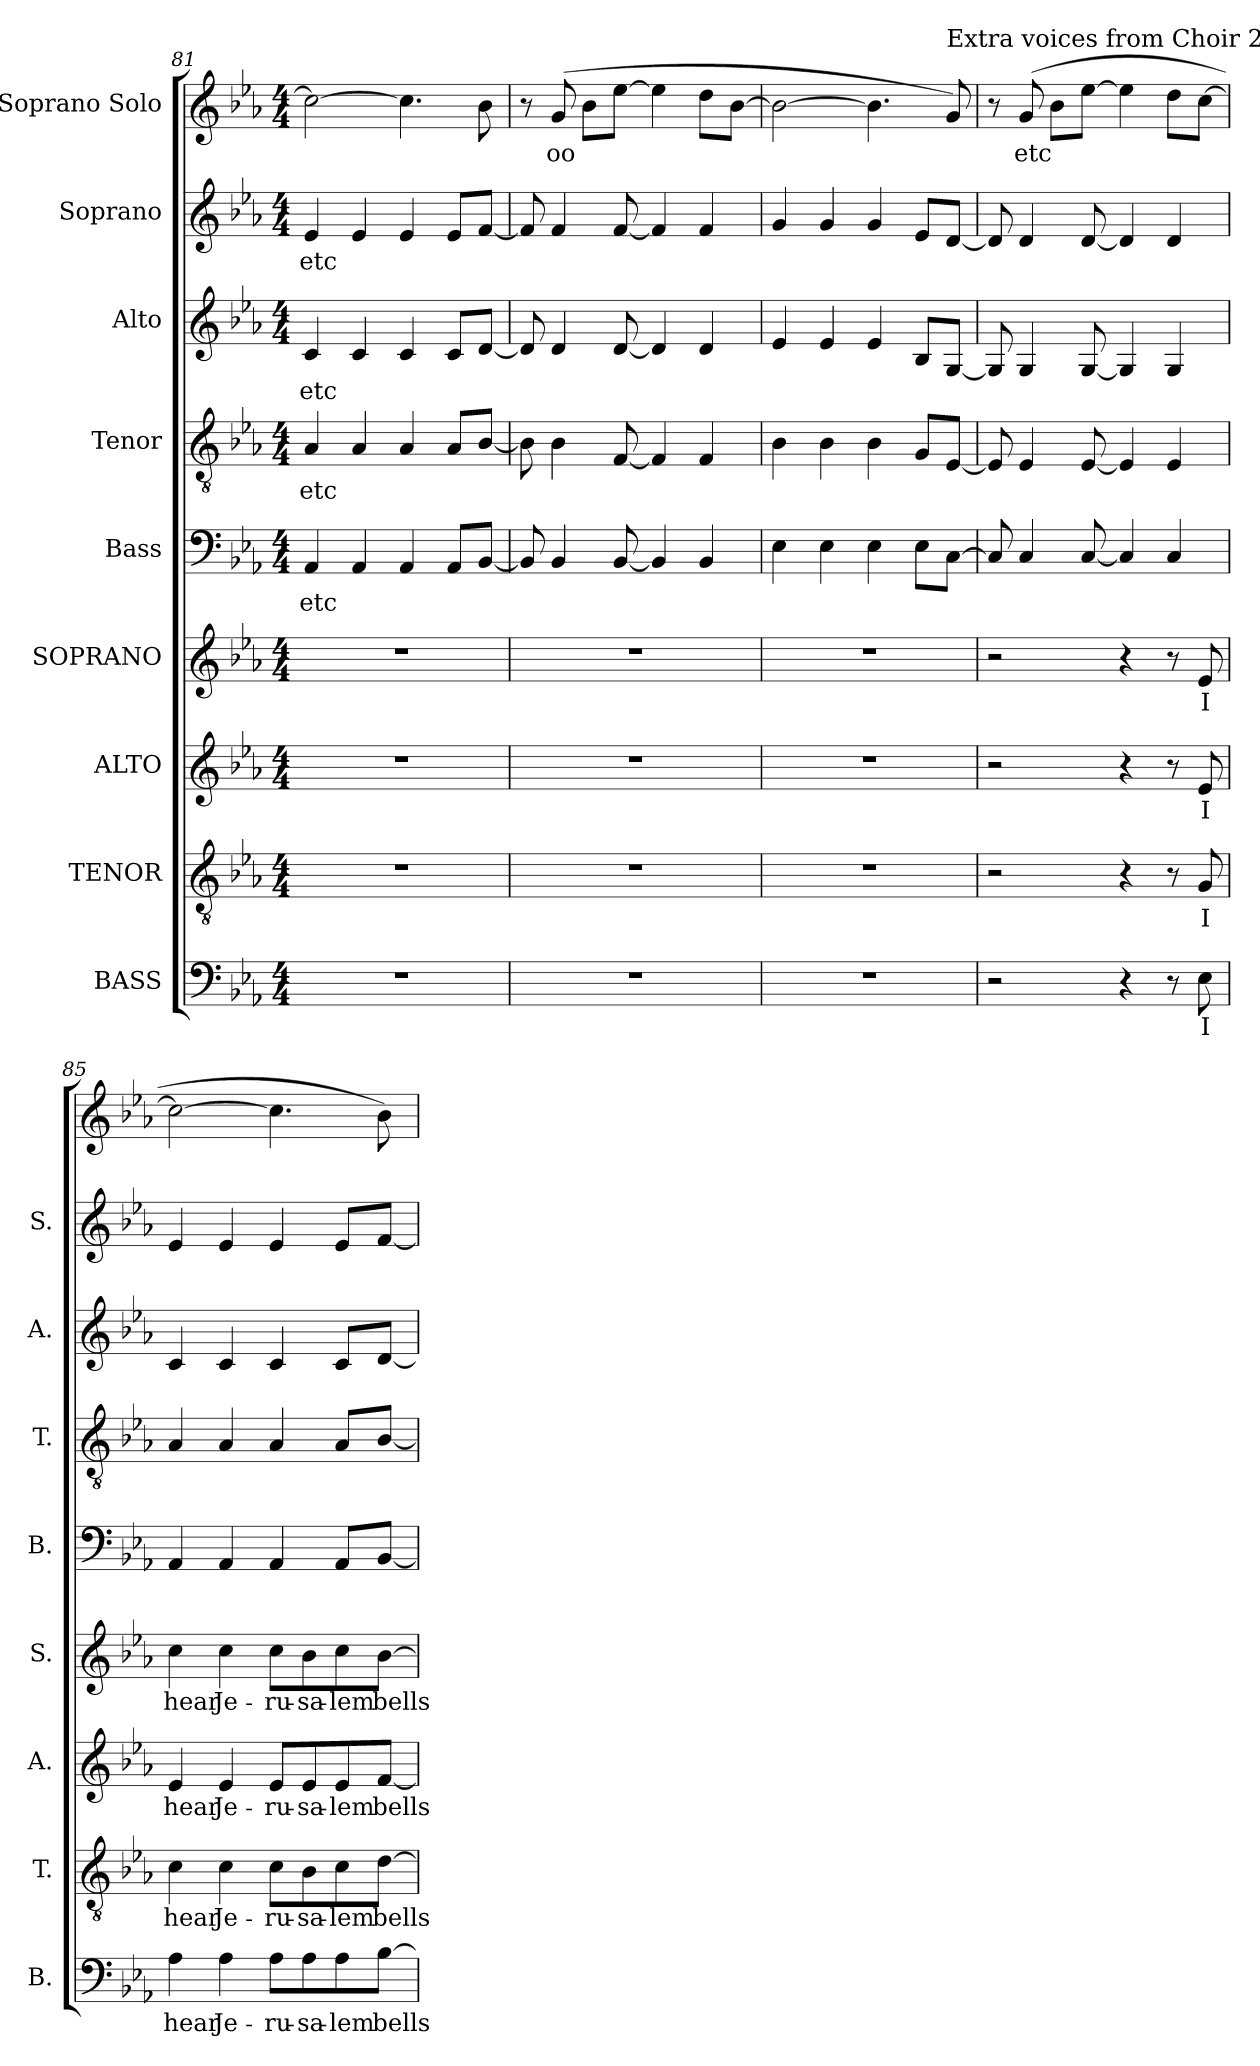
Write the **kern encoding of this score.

**kern	**text	**kern	**text	**kern	**text	**kern	**text	**kern	**text	**kern	**text	**kern	**text	**kern	**text	**kern	**text
*part9	*part9	*part8	*part8	*part7	*part7	*part6	*part6	*part5	*part5	*part4	*part4	*part3	*part3	*part2	*part2	*part1	*part1
*staff9	*staff9	*staff8	*staff8	*staff7	*staff7	*staff6	*staff6	*staff5	*staff5	*staff4	*staff4	*staff3	*staff3	*staff2	*staff2	*staff1	*staff1
*I"BASS	*	*I"TENOR	*	*I"ALTO	*	*I"SOPRANO	*	*I"Bass	*	*I"Tenor	*	*I"Alto	*	*I"Soprano	*	*I"Soprano Solo	*
*I'B.	*	*I'T.	*	*I'A.	*	*I'S.	*	*I'B.	*	*I'T.	*	*I'A.	*	*I'S.	*	*	*
*clefF4	*	*clefGv2	*	*clefG2	*	*clefG2	*	*clefF4	*	*clefGv2	*	*clefG2	*	*clefG2	*	*clefG2	*
*	*	*ITrd7c12	*	*	*	*	*	*	*	*ITrd7c12	*	*	*	*	*	*	*
*k[b-e-a-]	*	*k[b-e-a-]	*	*k[b-e-a-]	*	*k[b-e-a-]	*	*k[b-e-a-]	*	*k[b-e-a-]	*	*k[b-e-a-]	*	*k[b-e-a-]	*	*k[b-e-a-]	*
*M4/4	*	*M4/4	*	*M4/4	*	*M4/4	*	*M4/4	*	*M4/4	*	*M4/4	*	*M4/4	*	*M4/4	*
=81	=81	=81	=81	=81	=81	=81	=81	=81	=81	=81	=81	=81	=81	=81	=81	=81	=81
1r	.	1r	.	1r	.	1r	.	4AA-/	etc	4AA-/	etc	4c/	etc	4e-/	etc	2cc\_	.
.	.	.	.	.	.	.	.	4AA-/	.	4AA-/	.	4c/	.	4e-/	.	.	.
.	.	.	.	.	.	.	.	4AA-/	.	4AA-/	.	4c/	.	4e-/	.	4.cc\]	.
.	.	.	.	.	.	.	.	8AA-/L	.	8AA-/L	.	8c/L	.	8e-/L	.	.	.
.	.	.	.	.	.	.	.	[8BB-/J	.	[8BB-/J	.	[8d/J	.	[8f/J	.	8b-\	.
=82	=82	=82	=82	=82	=82	=82	=82	=82	=82	=82	=82	=82	=82	=82	=82	=82	=82
1r	.	1r	.	1r	.	1r	.	8BB-/]	.	8BB-\]	.	8d/]	.	8f/]	.	8r	.
.	.	.	.	.	.	.	.	4BB-/	.	4BB-\	.	4d/	.	4f/	.	(8g/	oo
.	.	.	.	.	.	.	.	.	.	.	.	.	.	.	.	8b-\L	.
.	.	.	.	.	.	.	.	[8BB-/	.	[8FF/	.	[8d/	.	[8f/	.	[8ee-\J	.
.	.	.	.	.	.	.	.	4BB-/]	.	4FF/]	.	4d/]	.	4f/]	.	4ee-\]	.
.	.	.	.	.	.	.	.	4BB-/	.	4FF/	.	4d/	.	4f/	.	8dd\L	.
.	.	.	.	.	.	.	.	.	.	.	.	.	.	.	.	[8b-\J	.
!!LO:LB:g=z
=83	=83	=83	=83	=83	=83	=83	=83	=83	=83	=83	=83	=83	=83	=83	=83	=83	=83
1r	.	1r	.	1r	.	1r	.	4E-\	.	4BB-\	.	4e-/	.	4g/	.	2b-\_	.
.	.	.	.	.	.	.	.	4E-\	.	4BB-\	.	4e-/	.	4g/	.	.	.
.	.	.	.	.	.	.	.	4E-\	.	4BB-\	.	4e-/	.	4g/	.	4.b-\]	.
.	.	.	.	.	.	.	.	8E-\L	.	8GG/L	.	8B-/L	.	8e-/L	.	.	.
!	!	!	!	!	!	!	!	!	!	!	!	!	!	!	!	!LO:TX:a:t=Extra voices from Choir 2  join the solo parts from here	!
.	.	.	.	.	.	.	.	[8C\J	.	[8EE-/J	.	[8G/J	.	[8d/J	.	8g/)	.
=84	=84	=84	=84	=84	=84	=84	=84	=84	=84	=84	=84	=84	=84	=84	=84	=84	=84
2r	.	2r	.	2r	.	2r	.	8C/]	.	8EE-/]	.	8G/]	.	8d/]	.	8r	.
.	.	.	.	.	.	.	.	4C/	.	4EE-/	.	4G/	.	4d/	.	(8g/	etc
.	.	.	.	.	.	.	.	.	.	.	.	.	.	.	.	8b-\L	.
.	.	.	.	.	.	.	.	[8C/	.	[8EE-/	.	[8G/	.	[8d/	.	[8ee-\J	.
4r	.	4r	.	4r	.	4r	.	4C/]	.	4EE-/]	.	4G/]	.	4d/]	.	4ee-\]	.
8r	.	8r	.	8r	.	8r	.	4C/	.	4EE-/	.	4G/	.	4d/	.	8dd\L	.
8E-\	I	8GG/	I	8e-/	I	8e-/	I	.	.	.	.	.	.	.	.	[8cc\J	.
=85	=85	=85	=85	=85	=85	=85	=85	=85	=85	=85	=85	=85	=85	=85	=85	=85	=85
4A-\	hear	4C\	hear	4e-/	hear	4cc\	hear	4AA-/	.	4AA-/	.	4c/	.	4e-/	.	2cc\_	.
4A-\	Je-	4C\	Je-	4e-/	Je-	4cc\	Je-	4AA-/	.	4AA-/	.	4c/	.	4e-/	.	.	.
8A-\L	-ru-	8C\L	-ru-	8e-/L	-ru-	8cc\L	-ru-	4AA-/	.	4AA-/	.	4c/	.	4e-/	.	4.cc\]	.
8A-\	-sa-	8BB-\	-sa-	8e-/	-sa-	8b-\	-sa-	.	.	.	.	.	.	.	.	.	.
8A-\	-lem	8C\	-lem	8e-/	-lem	8cc\	-lem	8AA-/L	.	8AA-/L	.	8c/L	.	8e-/L	.	.	.
[8B-\J	bells	[8D\J	bells	[8f/J	bells	[8b-\J	bells	[8BB-/J	.	[8BB-/J	.	[8d/J	.	[8f/J	.	8b-\)	.
=	=	=	=	=	=	=	=	=	=	=	=	=	=	=	=	=	=
*-	*-	*-	*-	*-	*-	*-	*-	*-	*-	*-	*-	*-	*-	*-	*-	*-	*-
